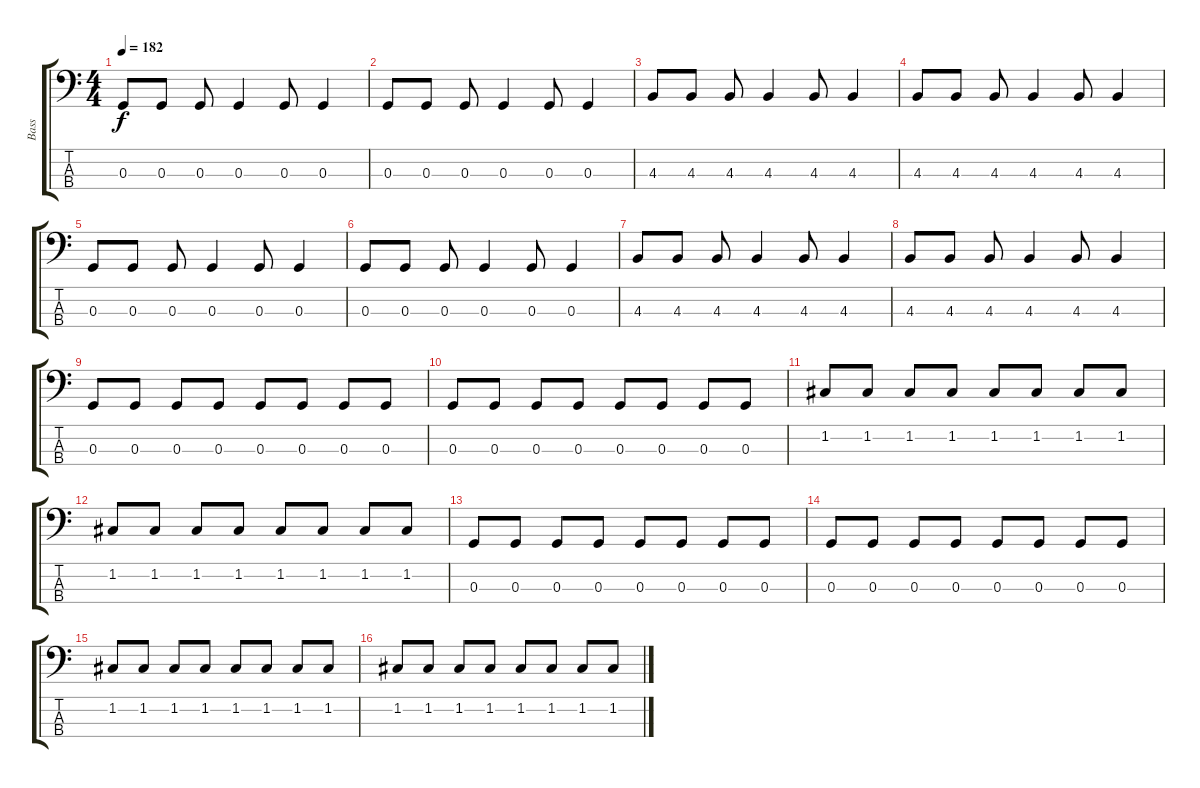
\track ("Bass" "Bass") {instrument electricbassfinger}
\staff {score tabs}
\tuning (F2 C2 G1 D1) {hide}
\ts (4 4)
\tempo 182
\clef f4
\ks c
0.3.8{dy f} 0.3.8 0.3.8 0.3.4 0.3.8 0.3.4 |
0.3.8 0.3.8 0.3.8 0.3.4 0.3.8 0.3.4 |
4.3.8 4.3.8 4.3.8 4.3.4 4.3.8 4.3.4 |
4.3.8 4.3.8 4.3.8 4.3.4 4.3.8 4.3.4 |
0.3.8 0.3.8 0.3.8 0.3.4 0.3.8 0.3.4 |
0.3.8 0.3.8 0.3.8 0.3.4 0.3.8 0.3.4 |
4.3.8 4.3.8 4.3.8 4.3.4 4.3.8 4.3.4 |
4.3.8 4.3.8 4.3.8 4.3.4 4.3.8 4.3.4 |
0.3.8 0.3.8 0.3.8 0.3.8 0.3.8 0.3.8 0.3.8 0.3.8 |
0.3.8 0.3.8 0.3.8 0.3.8 0.3.8 0.3.8 0.3.8 0.3.8 |
1.2.8 1.2.8 1.2.8 1.2.8 1.2.8 1.2.8 1.2.8 1.2.8 |
1.2.8 1.2.8 1.2.8 1.2.8 1.2.8 1.2.8 1.2.8 1.2.8 |
0.3.8 0.3.8 0.3.8 0.3.8 0.3.8 0.3.8 0.3.8 0.3.8 |
0.3.8 0.3.8 0.3.8 0.3.8 0.3.8 0.3.8 0.3.8 0.3.8 |
1.2.8 1.2.8 1.2.8 1.2.8 1.2.8 1.2.8 1.2.8 1.2.8 |
1.2.8 1.2.8 1.2.8 1.2.8 1.2.8 1.2.8 1.2.8 1.2.8
